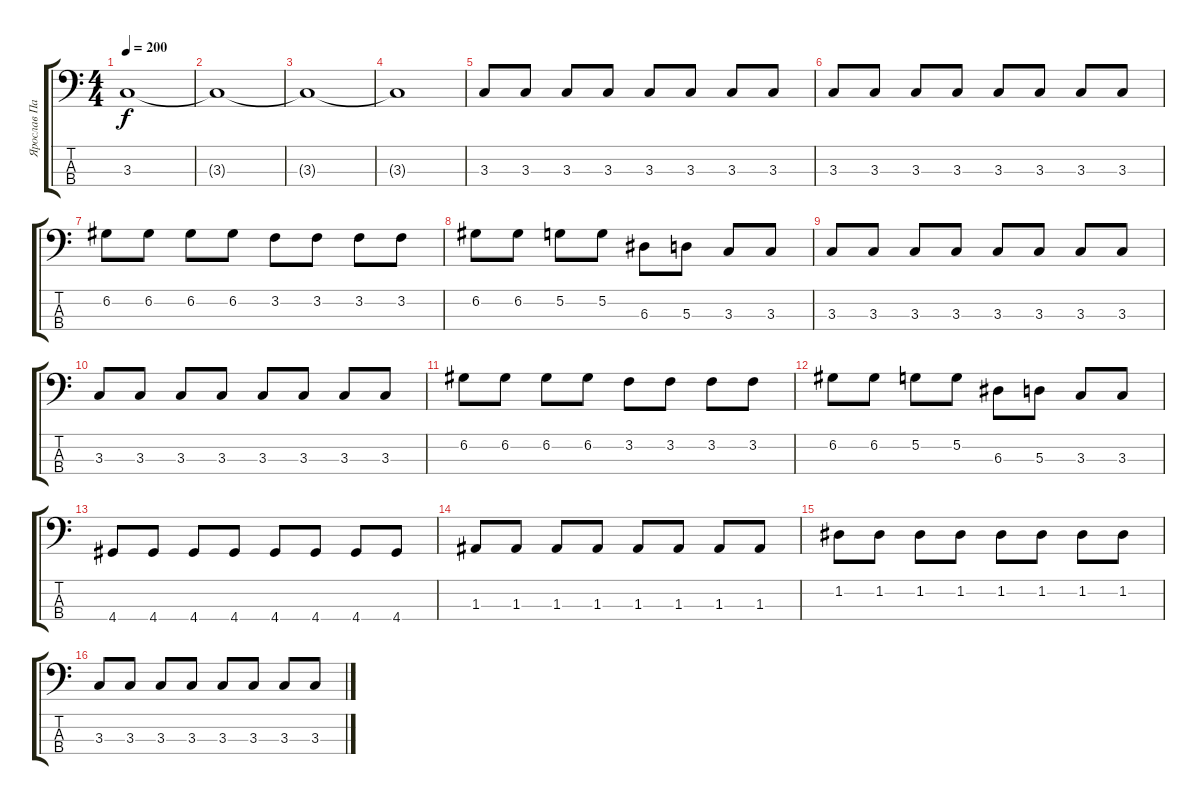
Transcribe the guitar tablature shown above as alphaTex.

\track ("Ярослав Пастухов" "Ярослав Па") {instrument electricbassfinger}
\staff {score tabs}
\tuning (G2 D2 A1 E1) {hide}
\ts (4 4)
\tempo 200
\clef f4
\ks c
3.3.1{dy f} |
3.3{t}.1 |
3.3{t}.1 |
3.3{t}.1 |
3.3.8 3.3.8 3.3.8 3.3.8 3.3.8 3.3.8 3.3.8 3.3.8 |
3.3.8 3.3.8 3.3.8 3.3.8 3.3.8 3.3.8 3.3.8 3.3.8 |
6.2.8 6.2.8 6.2.8 6.2.8 3.2.8 3.2.8 3.2.8 3.2.8 |
6.2.8 6.2.8 5.2.8 5.2.8 6.3.8 5.3.8 3.3.8 3.3.8 |
3.3.8 3.3.8 3.3.8 3.3.8 3.3.8 3.3.8 3.3.8 3.3.8 |
3.3.8 3.3.8 3.3.8 3.3.8 3.3.8 3.3.8 3.3.8 3.3.8 |
6.2.8 6.2.8 6.2.8 6.2.8 3.2.8 3.2.8 3.2.8 3.2.8 |
6.2.8 6.2.8 5.2.8 5.2.8 6.3.8 5.3.8 3.3.8 3.3.8 |
4.4.8 4.4.8 4.4.8 4.4.8 4.4.8 4.4.8 4.4.8 4.4.8 |
1.3.8 1.3.8 1.3.8 1.3.8 1.3.8 1.3.8 1.3.8 1.3.8 |
1.2.8 1.2.8 1.2.8 1.2.8 1.2.8 1.2.8 1.2.8 1.2.8 |
3.3.8 3.3.8 3.3.8 3.3.8 3.3.8 3.3.8 3.3.8 3.3.8
